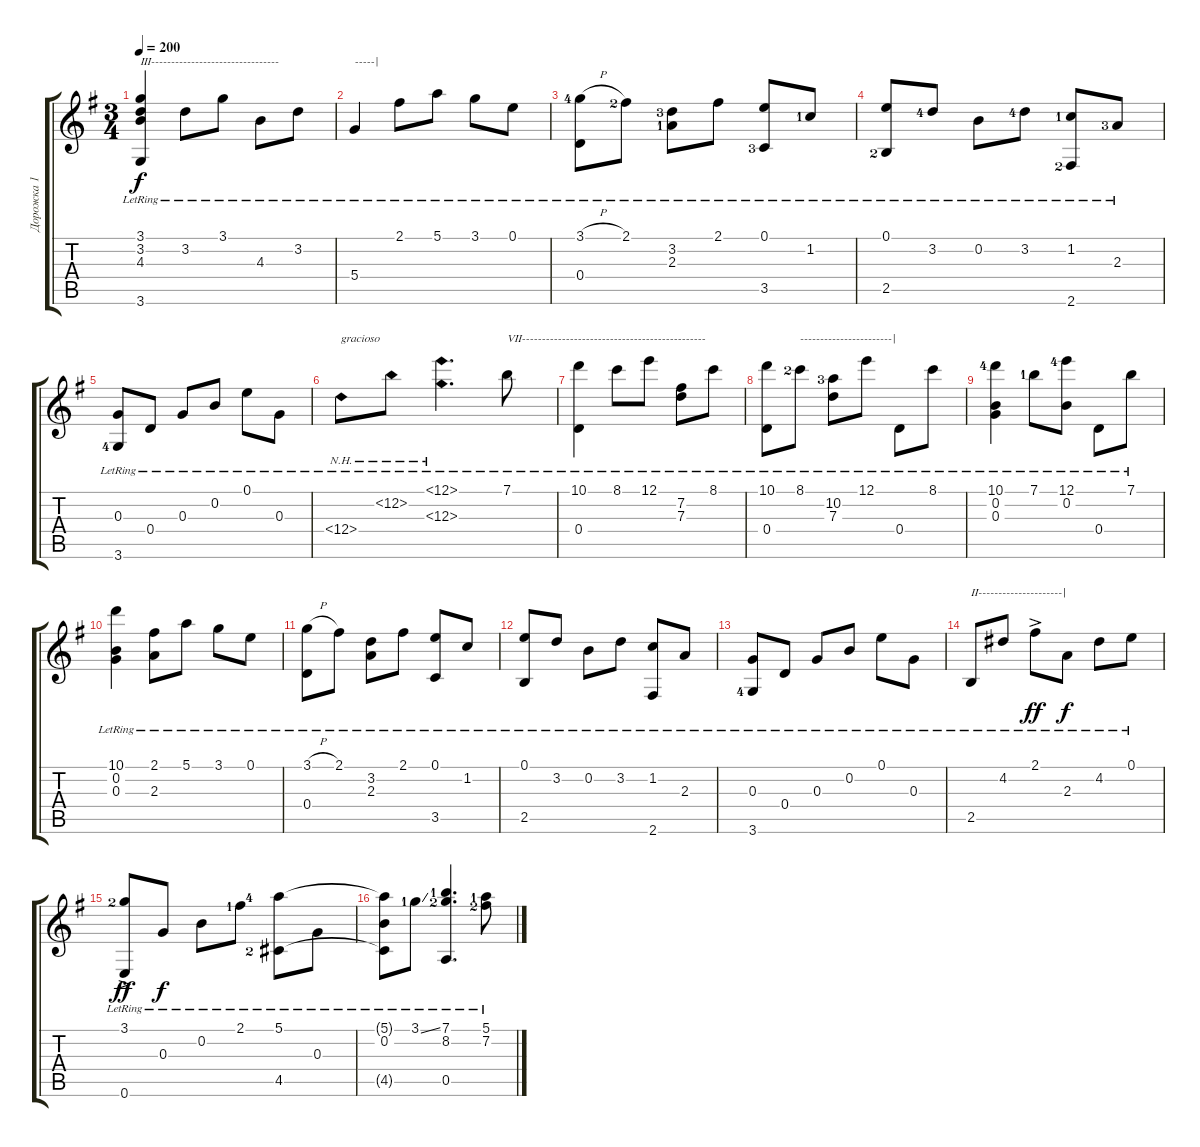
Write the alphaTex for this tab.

\track ("Дорожка 1" "Дорожка 1") {instrument acousticguitarsteel}
\staff {score tabs}
\tuning (E4 B3 G3 D3 A2 E2) {hide}
\ts (3 4)
\tempo 200
\clef g2
\ks g
(3.1{lr} 3.2{lr} 4.3{lr} 3.6{lr}).4{txt "III--------------------------------" dy f} 3.2{lr}.8 3.1{lr}.8 4.3{lr}.8 3.2{lr}.8 |
5.4{lr}.4{txt "-----|"} 2.1{lr}.8 5.1{lr}.8 3.1{lr}.8 0.1{lr}.8 |
(3.1{h lr lf 5} 0.4{lr}).8 2.1{lr lf 3}.8 (3.2{lr lf 4} 2.3{lr lf 2}).8 2.1{lr}.8 (0.1{lr} 3.5{lr lf 4}).8 1.2{lr lf 2}.8 |
(0.1{lr} 2.5{lr lf 3}).8 3.2{lr lf 5}.8 0.2{lr}.8 3.2{lr lf 5}.8 (1.2{lr lf 2} 2.6{lr lf 3}).8{volume 11} 2.3{lr lf 4}.8 |
(0.3{lr} 3.6{lr lf 5}).8 0.4{lr}.8 0.3{lr}.8 0.2{lr}.8 0.1{lr}.8 0.3{lr}.8 |
12.4{nh lr}.8{txt "gracioso"} 12.2{nh lr}.8 (12.1{nh lr} 12.3{nh lr}).4{d} 7.1{lr}.8{txt "VII----------------------------------------------"} |
(10.1{lr} 0.4{lr}).4 8.1{lr}.8 12.1{lr}.8 (7.2{lr} 7.3{lr}).8 8.1{lr}.8 |
(10.1{lr} 0.4{lr}).8 8.1{lr lf 3}.8{txt "-----------------------|"} (10.2{lr lf 4} 7.3{lr}).8 12.1{lr}.8 0.4{lr}.8 8.1{lr}.8 |
(10.1{lr lf 5} 0.2{lr} 0.3{lr}).4 7.1{lr lf 2}.8 (12.1{lr lf 5} 0.2{lr}).8 0.4{lr}.8 7.1{lr}.8 |
(10.1{lr} 0.2{lr} 0.3{lr}).4 (2.1{lr} 2.3{lr}).8{volume 13} 5.1{lr}.8 3.1{lr}.8 0.1{lr}.8 |
(3.1{h lr} 0.4{lr}).8 2.1{lr}.8 (3.2{lr} 2.3{lr}).8 2.1{lr}.8 (0.1{lr} 3.5{lr}).8 1.2{lr}.8 |
(0.1{lr} 2.5{lr}).8 3.2{lr}.8 0.2{lr}.8 3.2{lr}.8 (1.2{lr} 2.6{lr}).8 2.3{lr}.8 |
(0.3{lr} 3.6{lr lf 5}).8 0.4{lr}.8 0.3{lr}.8 0.2{lr}.8 0.1{lr}.8 0.3{lr}.8 |
2.5{lr}.8{txt "II---------------------|" volume 16} 4.2{lr}.8 2.1{ac lr}.8{dy ff} 2.3{lr}.8{dy f} 4.2{lr}.8 0.1{lr}.8 |
(3.1{ac lr lf 3} 0.6{lr}).8{dy ff} 0.3{lr}.8{dy f} 0.2{lr}.8 2.1{lr lf 2}.8 (5.1{lr lf 5} 4.5{lr lf 3}).8 0.3{lr}.8 |
(5.1{t} 0.2{lr} 4.5{t}).8 3.1{ss lr lf 2}.8 (7.1{lr lf 2} 8.2{lr lf 3} 0.5{lr}).4{d} (5.1{lr lf 2} 7.2{lr lf 3}).8
